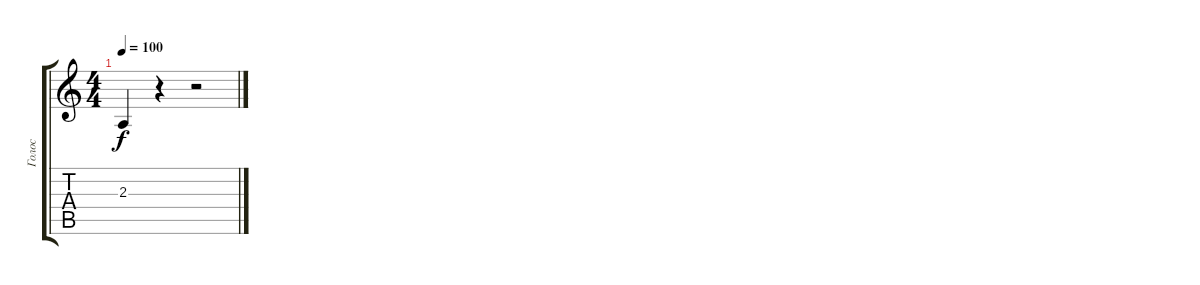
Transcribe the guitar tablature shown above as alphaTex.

\track ("Голос" "Голос") {instrument viola}
\staff {score tabs}
\tuning (E4 B3 G3 D3 A2 E2) {hide}
\ts (4 4)
\tempo 100
\clef g2
\ks c
2.3{t}.4{dy f} r.4 r.2
